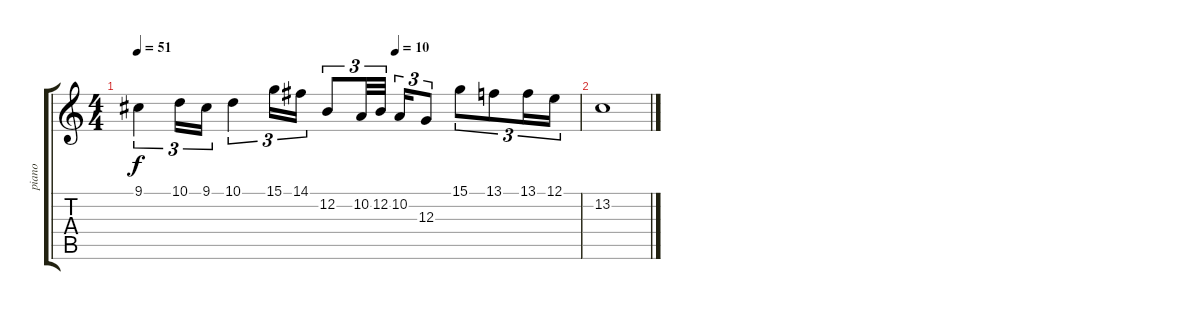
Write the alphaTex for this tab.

\track ("piano" "piano") {instrument acousticgrandpiano}
\staff {score tabs}
\tuning (E4 B3 G3 D3 A2 D2) {hide}
\ts (4 4)
\tempo 51
\tempo (10 0.5833333333333334)
\clef g2
\ks c
9.1.4{tu (3 2) dy f} 10.1.16{tu (3 2)} 9.1.16{tu (3 2)} 10.1.4{tu (3 2)} 15.1.16{tu (3 2)} 14.1.16{tu (3 2)} 12.2.8{tu (3 2)} 10.2.32{tu (3 2)} 12.2.32{tu (3 2)} 10.2.16{tu (3 2)} 12.3.8{tu (3 2)} 15.1.8{tu (3 2)} 13.1.8{tu (3 2)} 13.1.16{tu (3 2)} 12.1.16{tu (3 2)} |
13.2.1
